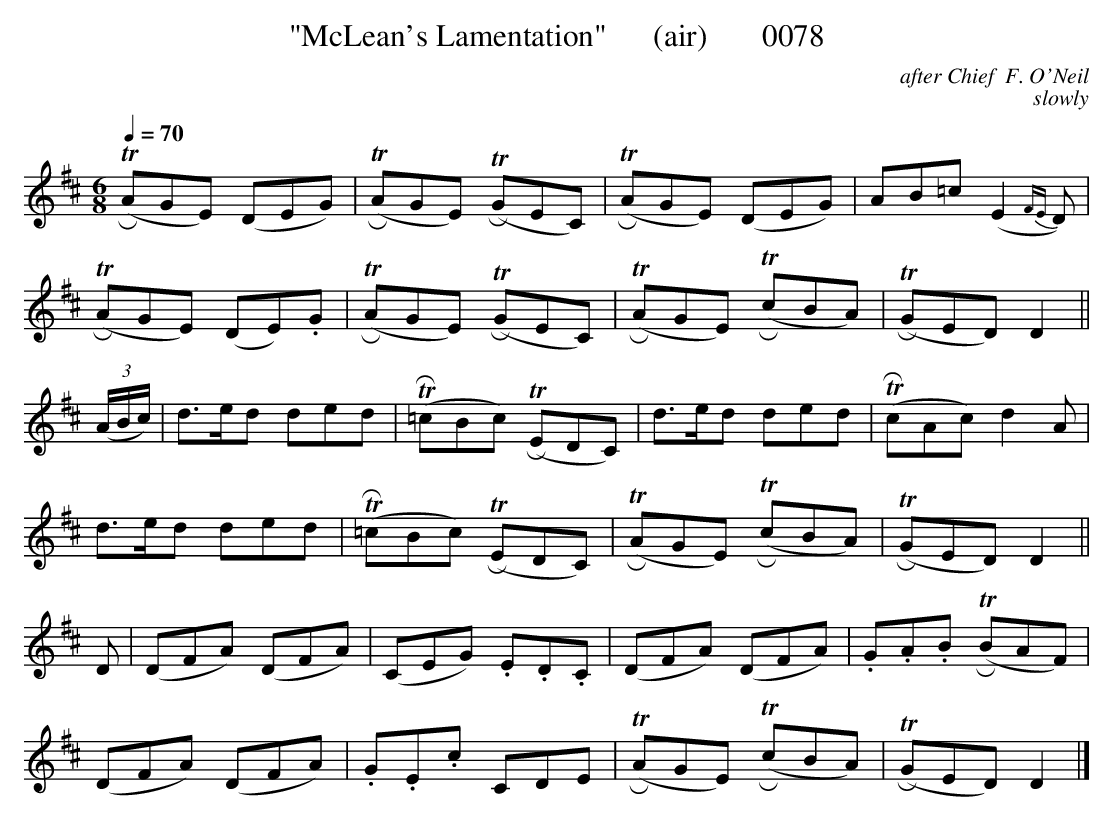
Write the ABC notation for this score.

X:1
T:"McLean's Lamentation"      (air)       0078
C:after Chief  F. O'Neil
C:slowly
Q:1/4=70
M:6/8
L:1/8
K:D
 (TRAGE) (DEG)| (TRAGE) (TRGEC)| (TRAGE) (DEG)|AB=c (E2{FE}D)|
 (TRAGE) (DE).G| (TRAGE) (TRGEC)|(TRAGE) (TRcBA)| (TRGED) D2||
(3(A/2B/2c/2)|d3/2e/2d ded| (TR=cBc) (TREDC)|d3/2e/2d ded| (TRcAc) d2A|
d3/2e/2d ded| (TR=cBc) (TREDC)|(TRAGE) (TRcBA)| (TRGED) D2||
D|(DFA) (DFA)|(CEG) .E.D.C|(DFA) (DFA)|.G.A.B (TRBAF)|
(DFA) (DFA)|.G.E.c CDE| (TRAGE) (TRcBA)| (TRGED) D2|]
